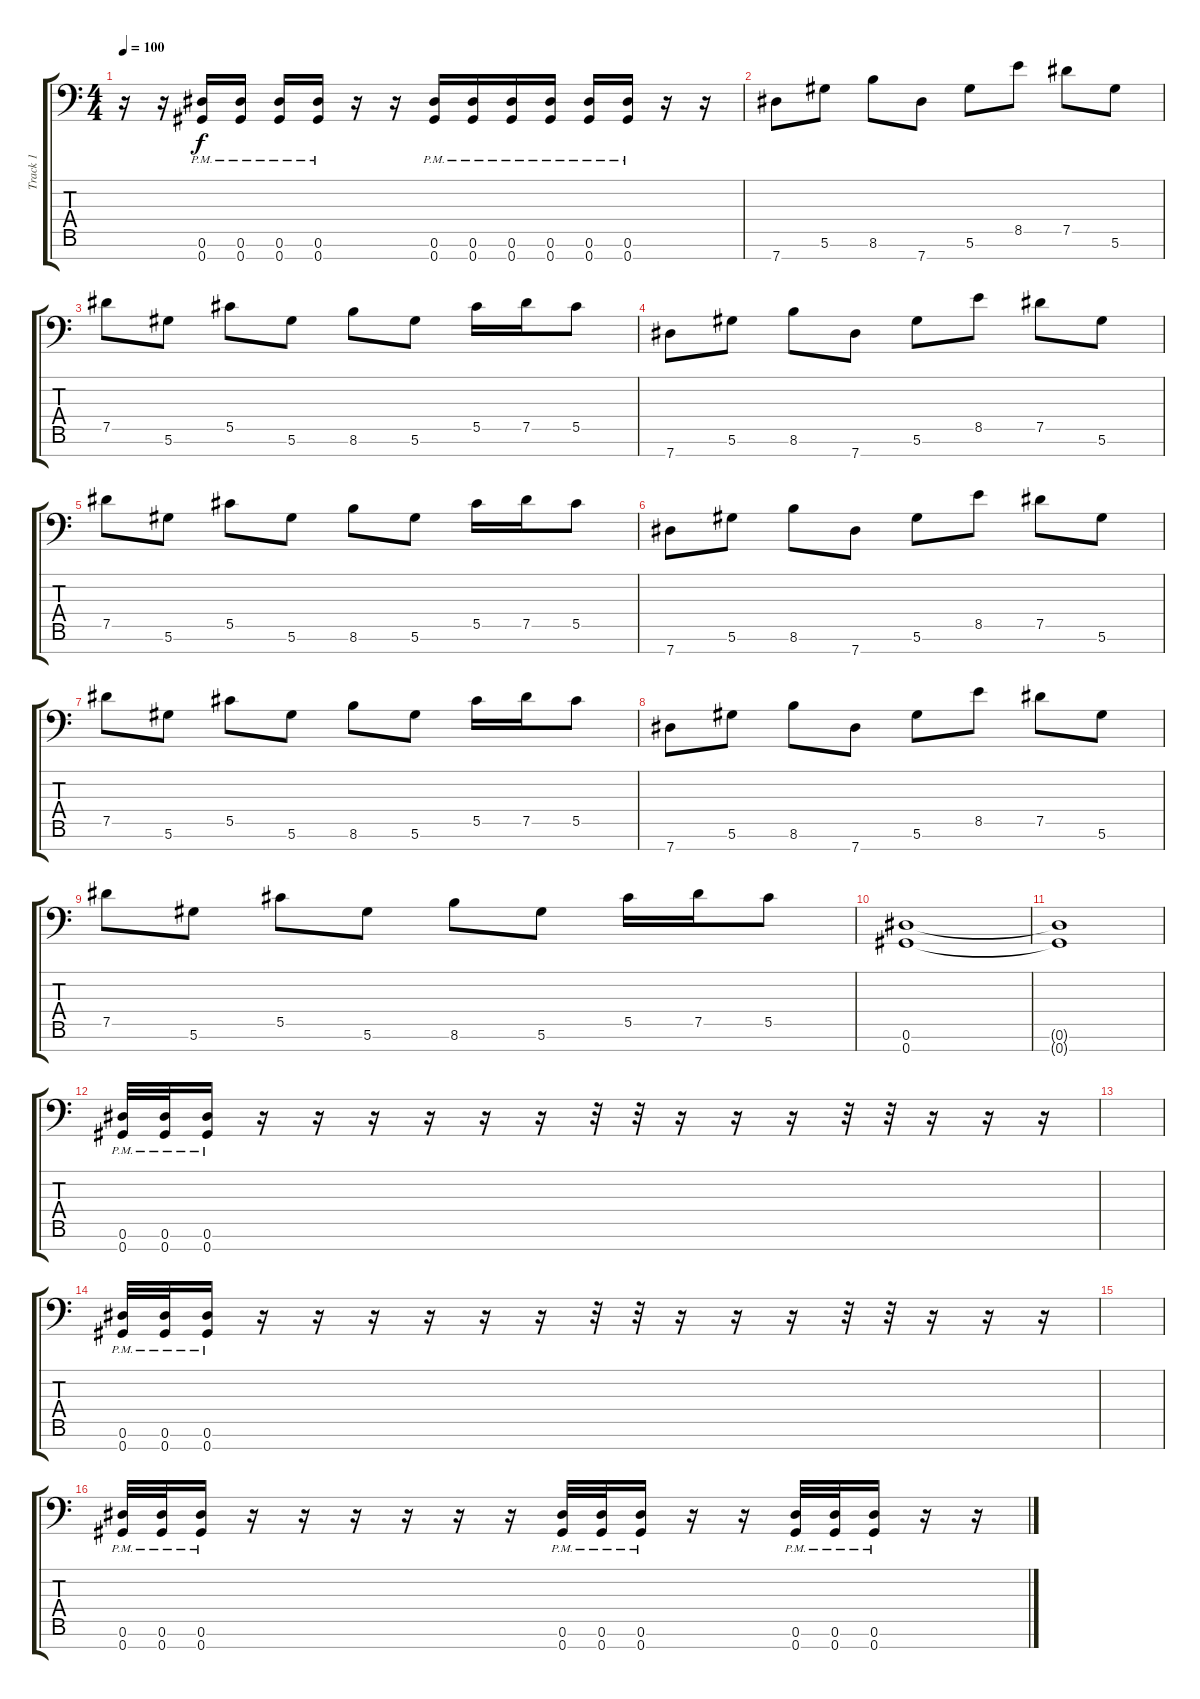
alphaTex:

\track ("Track 1" "Track 1") {instrument distortionguitar}
\staff {score tabs}
\tuning (Eb4 Bb3 Gb3 Db3 Ab2 Eb2 Ab1) {hide}
\ts (4 4)
\tempo 100
\clef f4
\ks c
r.16{dy f} r.16 (0.6{pm} 0.7{pm}).16 (0.6{pm} 0.7{pm}).16 (0.6{pm} 0.7{pm}).16 (0.6{pm} 0.7{pm}).16 r.16 r.16 (0.6{pm} 0.7{pm}).16 (0.6{pm} 0.7{pm}).16 (0.6{pm} 0.7{pm}).16 (0.6{pm} 0.7{pm}).16 (0.6{pm} 0.7{pm}).16 (0.6{pm} 0.7{pm}).16 r.16 r.16 |
7.7.8 5.6.8 8.6.8 7.7.8 5.6.8 8.5.8 7.5.8 5.6.8 |
7.5.8 5.6.8 5.5.8 5.6.8 8.6.8 5.6.8 5.5.16 7.5.16 5.5.8 |
7.7.8 5.6.8 8.6.8 7.7.8 5.6.8 8.5.8 7.5.8 5.6.8 |
7.5.8 5.6.8 5.5.8 5.6.8 8.6.8 5.6.8 5.5.16 7.5.16 5.5.8 |
7.7.8 5.6.8 8.6.8 7.7.8 5.6.8 8.5.8 7.5.8 5.6.8 |
7.5.8 5.6.8 5.5.8 5.6.8 8.6.8 5.6.8 5.5.16 7.5.16 5.5.8 |
7.7.8 5.6.8 8.6.8 7.7.8 5.6.8 8.5.8 7.5.8 5.6.8 |
7.5.8 5.6.8 5.5.8 5.6.8 8.6.8 5.6.8 5.5.16 7.5.16 5.5.8 |
(0.6 0.7).1 |
(0.6{t} 0.7{t}).1 |
(0.6{pm} 0.7{pm}).32 (0.6{pm} 0.7{pm}).32 (0.6{pm} 0.7{pm}).16 r.16 r.16 r.16 r.16 r.16 r.16 r.32 r.32 r.16 r.16 r.16 r.32 r.32 r.16 r.16 r.16 |
|
(0.6{pm} 0.7{pm}).32 (0.6{pm} 0.7{pm}).32 (0.6{pm} 0.7{pm}).16 r.16 r.16 r.16 r.16 r.16 r.16 r.32 r.32 r.16 r.16 r.16 r.32 r.32 r.16 r.16 r.16 |
|
(0.6{pm} 0.7{pm}).32 (0.6{pm} 0.7{pm}).32 (0.6{pm} 0.7{pm}).16 r.16 r.16 r.16 r.16 r.16 r.16 (0.6{pm} 0.7{pm}).32 (0.6{pm} 0.7{pm}).32 (0.6{pm} 0.7{pm}).16 r.16 r.16 (0.6{pm} 0.7{pm}).32 (0.6{pm} 0.7{pm}).32 (0.6{pm} 0.7{pm}).16 r.16 r.16
